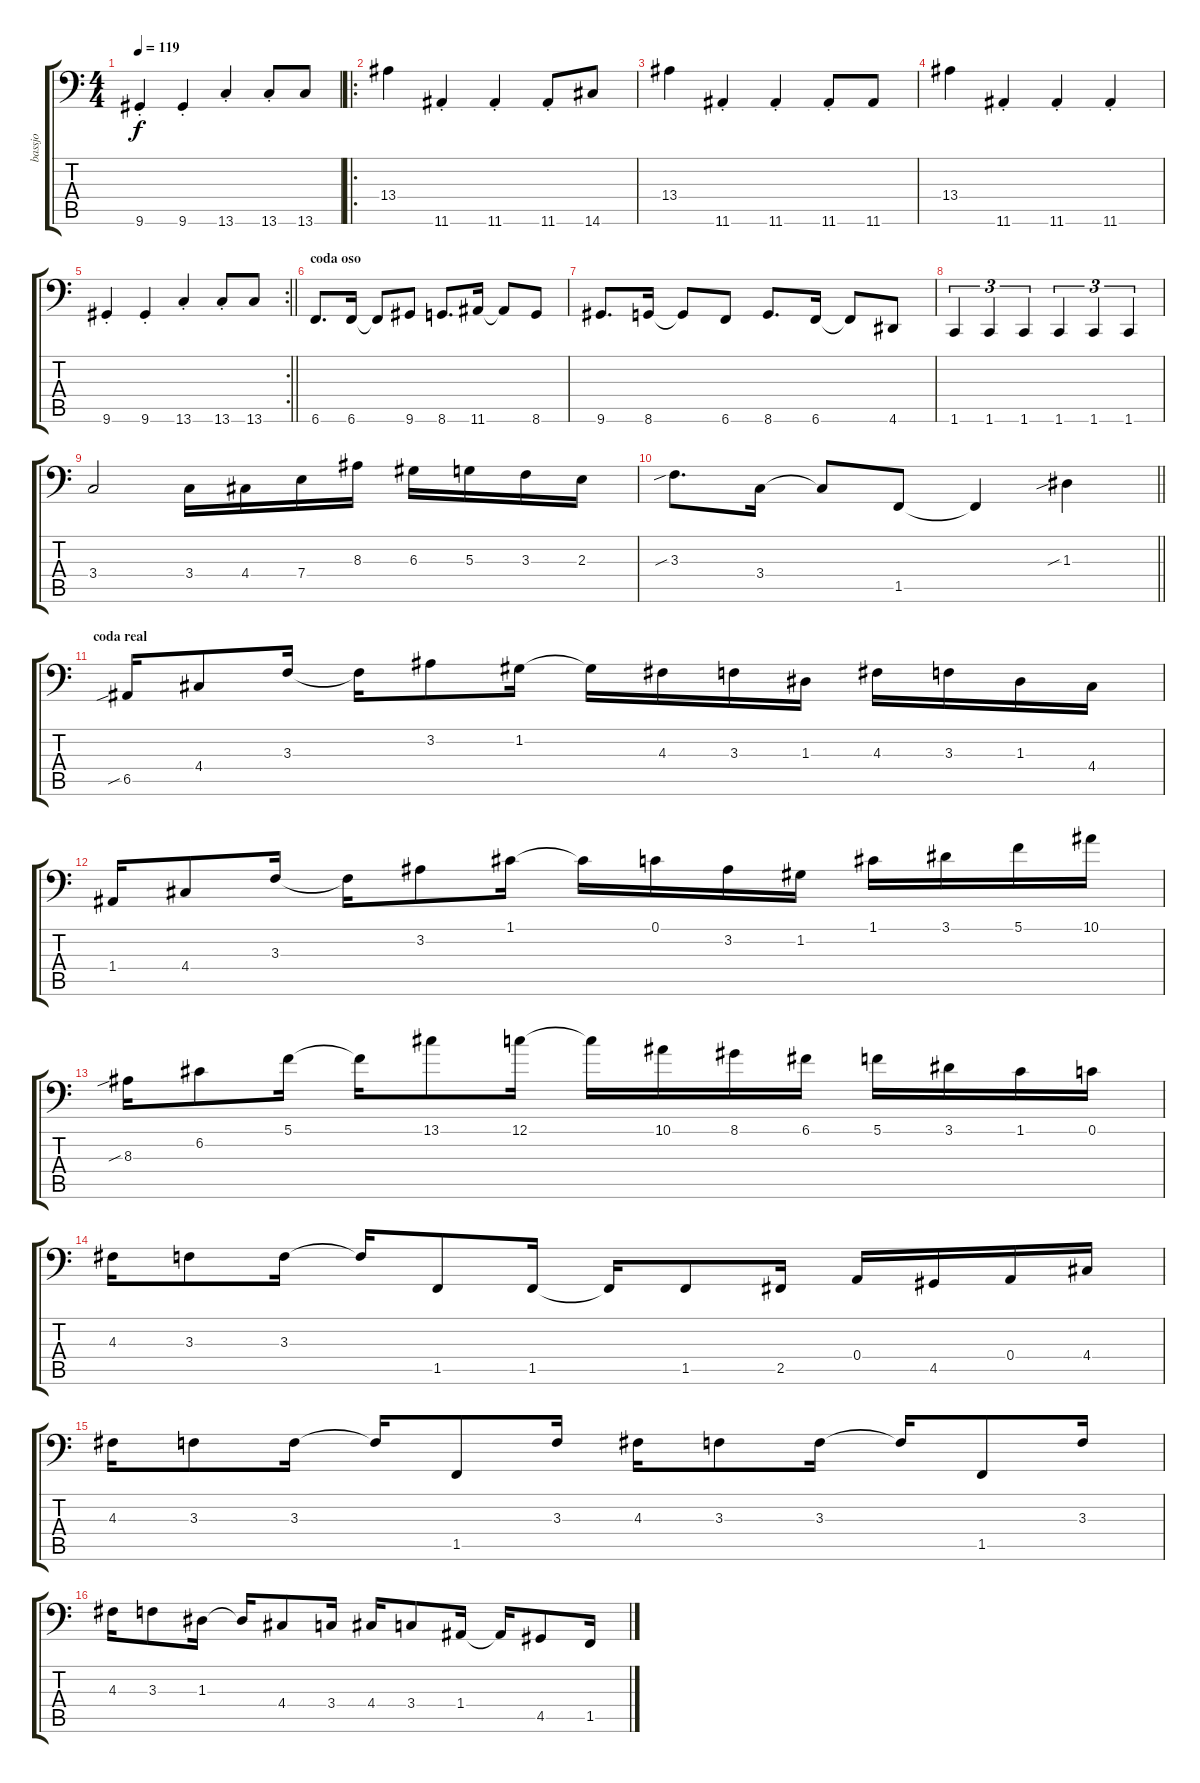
\track ("bassjo" "bassjo") {instrument electricbassfinger}
\staff {score tabs}
\tuning (C3 G2 D2 A1 E1 B0) {hide}
\ts (4 4)
\tempo 119
\clef f4
\ks c
9.6{st}.4{dy f} 9.6{st}.4 13.6{st}.4 13.6{st}.8 13.6.8 |
\ro
13.4.4 11.6{st}.4 11.6{st}.4 11.6{st}.8 14.6.8 |
13.4.4 11.6{st}.4 11.6{st}.4 11.6{st}.8 11.6.8 |
13.4.4 11.6{st}.4 11.6{st}.4 11.6{st}.4 |
\rc 2
\barLineRight lightlight
9.6{st}.4 9.6{st}.4 13.6{st}.4 13.6{st}.8 13.6.8 |
\section ("" "coda oso")
6.6.8{d} 6.6.16 6.6{t}.8 9.6.8 8.6.8{d} 11.6.16 11.6{t}.8 8.6.8 |
9.6.8{d} 8.6.16 8.6{t}.8 6.6.8 8.6.8{d} 6.6.16 6.6{t}.8 4.6.8 |
1.6.4{tu (3 2)} 1.6.4{tu (3 2)} 1.6.4{tu (3 2)} 1.6.4{tu (3 2)} 1.6.4{tu (3 2)} 1.6.4{tu (3 2)} |
3.4.2 3.4.16 4.4.16 7.4.16 8.3.16 6.3.16 5.3.16 3.3.16 2.3.16 |
\barLineRight lightlight
3.3{sib}.8{d} 3.4.16 3.4{t}.8 1.5.8 1.5{t}.4 1.3{sib}.4 |
\section ("" "coda real")
6.5{sib}.16 4.4.8 3.3.16 3.3{t}.16 3.2.8 1.2.16 1.2{t}.16 4.3.16 3.3.16 1.3.16 4.3.16 3.3.16 1.3.16 4.4.16 |
1.4.16 4.4.8 3.3.16 3.3{t}.16 3.2.8 1.1.16 1.1{t}.16 0.1.16 3.2.16 1.2.16 1.1.16 3.1.16 5.1.16 10.1.16 |
8.3{sib}.16 6.2.8 5.1.16 5.1{t}.16 13.1.8 12.1.16 12.1{t}.16 10.1.16 8.1.16 6.1.16 5.1.16 3.1.16 1.1.16 0.1.16 |
4.3.16 3.3.8 3.3.16 3.3{t}.16 1.5.8 1.5.16 1.5{t}.16 1.5.8 2.5.16 0.4.16 4.5.16 0.4.16 4.4.16 |
4.3.16 3.3.8 3.3.16 3.3{t}.16 1.5.8 3.3.16 4.3.16 3.3.8 3.3.16 3.3{t}.16 1.5.8 3.3.16 |
4.3.16 3.3.8 1.3.16 1.3{t}.16 4.4.8 3.4.16 4.4.16 3.4.8 1.4.16 1.4{t}.16 4.5.8 1.5.16
